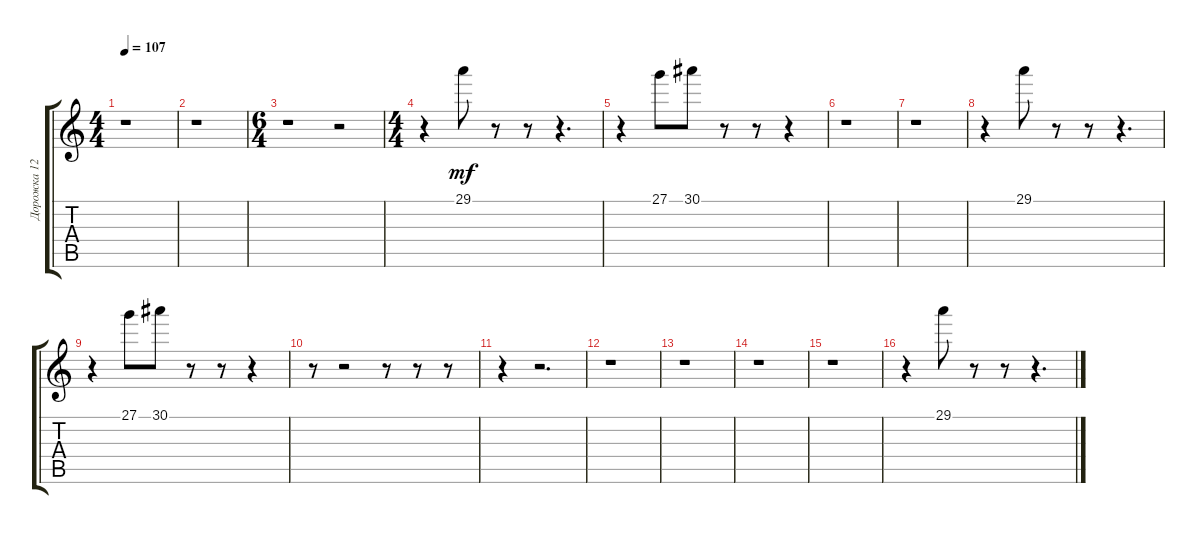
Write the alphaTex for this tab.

\track ("Дорожка 12" "Дорожка 12") {instrument celesta}
\staff {score tabs}
\tuning (E4 B3 G3 D3 A2 E2) {hide}
\ts (4 4)
\tempo 107
\clef g2
\ks c
r.1{dy mf} |
r.1 |
\ts (6 4)
r.1 r.2 |
\ts (4 4)
r.4 29.1.8 r.8 r.8 r.4{d} |
r.4 27.1.8 30.1.8 r.8 r.8 r.4 |
r.1 |
r.1 |
r.4 29.1.8 r.8 r.8 r.4{d} |
r.4 27.1.8 30.1.8 r.8 r.8 r.4 |
r.8 r.2 r.8 r.8 r.8 |
r.4 r.2{d} |
r.1 |
r.1 |
r.1 |
r.1 |
r.4 29.1.8 r.8 r.8 r.4{d}
